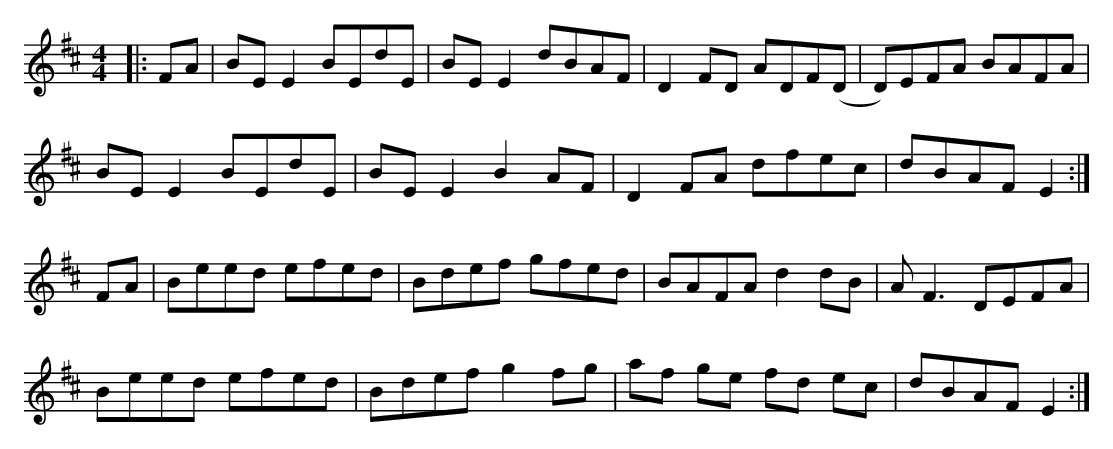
X:1
M:4/4
K:Edor
|:FA|BE E2 BEdE|BE E2 dBAF|D2FD ADF(D|D)EFA BAFA|
BE E2 BEdE|BE E2 B2 AF|D2 FA dfec|dBAF E2:|
FA|Beed efed|Bdef gfed|BAFA d2dB|AF3 DEFA|
Beed efed|Bdef g2fg|af ge fd ec|dBAF E2:|
